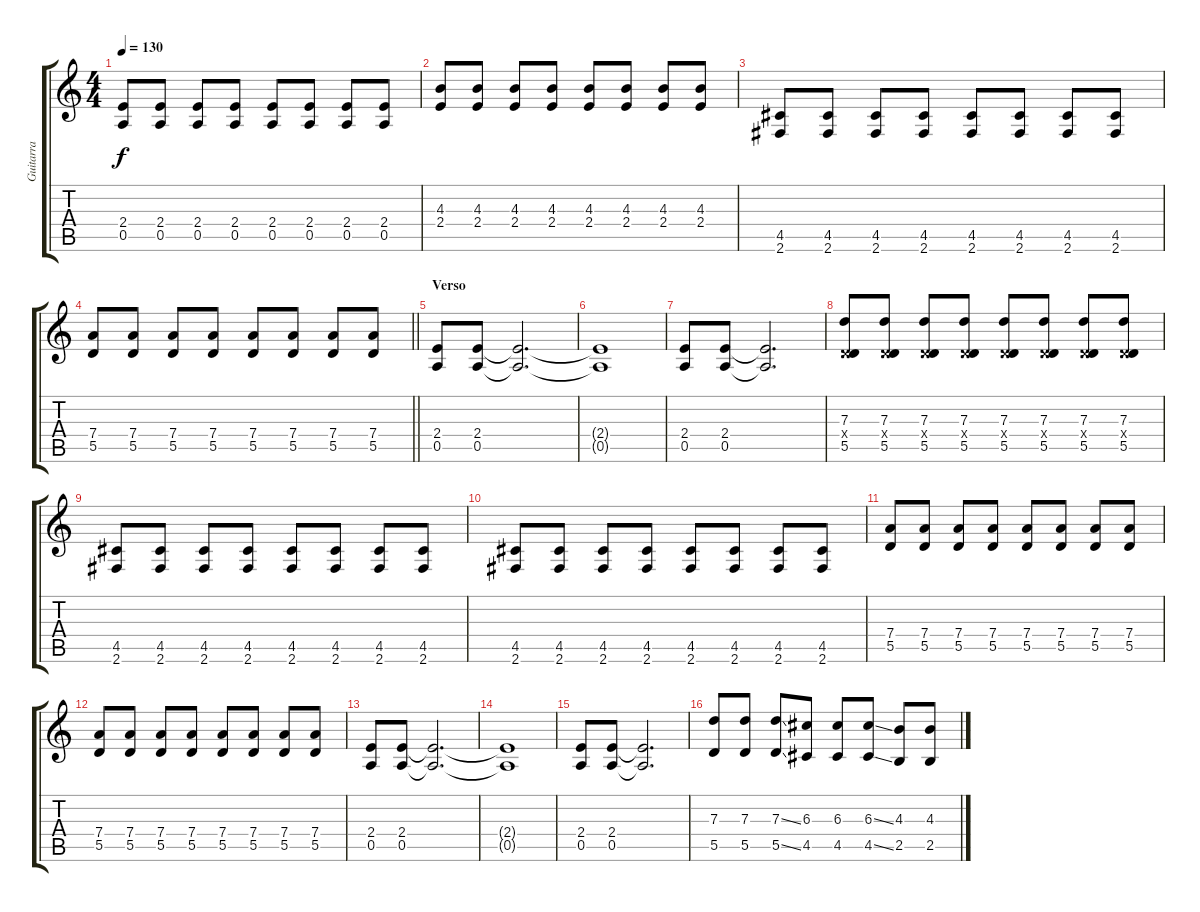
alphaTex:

\track ("Guitarra" "Guitarra") {instrument distortionguitar}
\staff {score tabs}
\tuning (E4 B3 G3 D3 A2 E2) {hide}
\ts (4 4)
\tempo 130
\clef g2
\ks c
(2.4 0.5).8{dy f} (2.4 0.5).8 (2.4 0.5).8 (2.4 0.5).8 (2.4 0.5).8 (2.4 0.5).8 (2.4 0.5).8 (2.4 0.5).8 |
(4.3 2.4).8 (4.3 2.4).8 (4.3 2.4).8 (4.3 2.4).8 (4.3 2.4).8 (4.3 2.4).8 (4.3 2.4).8 (4.3 2.4).8 |
(4.5 2.6).8 (4.5 2.6).8 (4.5 2.6).8 (4.5 2.6).8 (4.5 2.6).8 (4.5 2.6).8 (4.5 2.6).8 (4.5 2.6).8 |
\barLineRight lightlight
(7.4 5.5).8 (7.4 5.5).8 (7.4 5.5).8 (7.4 5.5).8 (7.4 5.5).8 (7.4 5.5).8 (7.4 5.5).8 (7.4 5.5).8 |
\section ("" "Verso")
(2.4 0.5).8 (2.4 0.5).8 (2.4{t} 0.5{t}).2{d} |
(2.4{t} 0.5{t}).1 |
(2.4 0.5).8 (2.4 0.5).8 (2.4{t} 0.5{t}).2{d} |
(7.3 0.4{x} 5.5).8 (7.3 0.4{x} 5.5).8 (7.3 0.4{x} 5.5).8 (7.3 0.4{x} 5.5).8 (7.3 0.4{x} 5.5).8 (7.3 0.4{x} 5.5).8 (7.3 0.4{x} 5.5).8 (7.3 0.4{x} 5.5).8 |
(4.5 2.6).8 (4.5 2.6).8 (4.5 2.6).8 (4.5 2.6).8 (4.5 2.6).8 (4.5 2.6).8 (4.5 2.6).8 (4.5 2.6).8 |
(4.5 2.6).8 (4.5 2.6).8 (4.5 2.6).8 (4.5 2.6).8 (4.5 2.6).8 (4.5 2.6).8 (4.5 2.6).8 (4.5 2.6).8 |
(7.4 5.5).8 (7.4 5.5).8 (7.4 5.5).8 (7.4 5.5).8 (7.4 5.5).8 (7.4 5.5).8 (7.4 5.5).8 (7.4 5.5).8 |
(7.4 5.5).8 (7.4 5.5).8 (7.4 5.5).8 (7.4 5.5).8 (7.4 5.5).8 (7.4 5.5).8 (7.4 5.5).8 (7.4 5.5).8 |
(2.4 0.5).8 (2.4 0.5).8 (2.4{t} 0.5{t}).2{d} |
(2.4{t} 0.5{t}).1 |
(2.4 0.5).8 (2.4 0.5).8 (2.4{t} 0.5{t}).2{d} |
(7.3 5.5).8 (7.3 5.5).8 (7.3{ss} 5.5{ss}).8 (6.3 4.5).8 (6.3 4.5).8 (6.3{ss} 4.5{ss}).8 (4.3 2.5).8 (4.3 2.5).8
